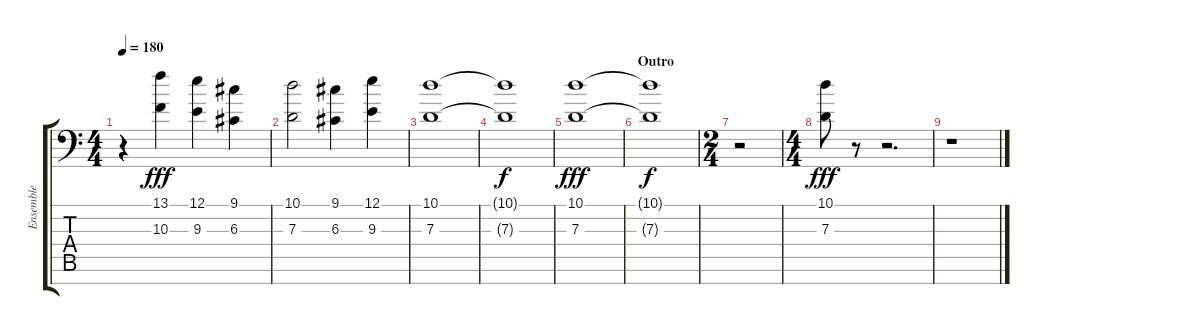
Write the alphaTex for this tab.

\track ("Ensemble" "Ensemble") {instrument stringensemble1}
\staff {score tabs}
\tuning (E4 B3 G3 D3 A2 E2 C-1) {hide}
\ts (4 4)
\tempo 180
\clef f4
\ks c
r.4{dy fff} (13.1 10.3).4 (12.1 9.3).4 (9.1 6.3).4 |
(10.1 7.3).2 (9.1 6.3).4 (12.1 9.3).4 |
(10.1 7.3).1 |
(10.1{t} 7.3{t}).1{dy f} |
(10.1 7.3).1{dy fff} |
\section ("" "Outro")
(10.1{t} 7.3{t}).1{dy f} |
\ts (2 4)
r.2 |
\ts (4 4)
(10.1 7.3).8{dy fff} r.8 r.2{d} |
r.1
